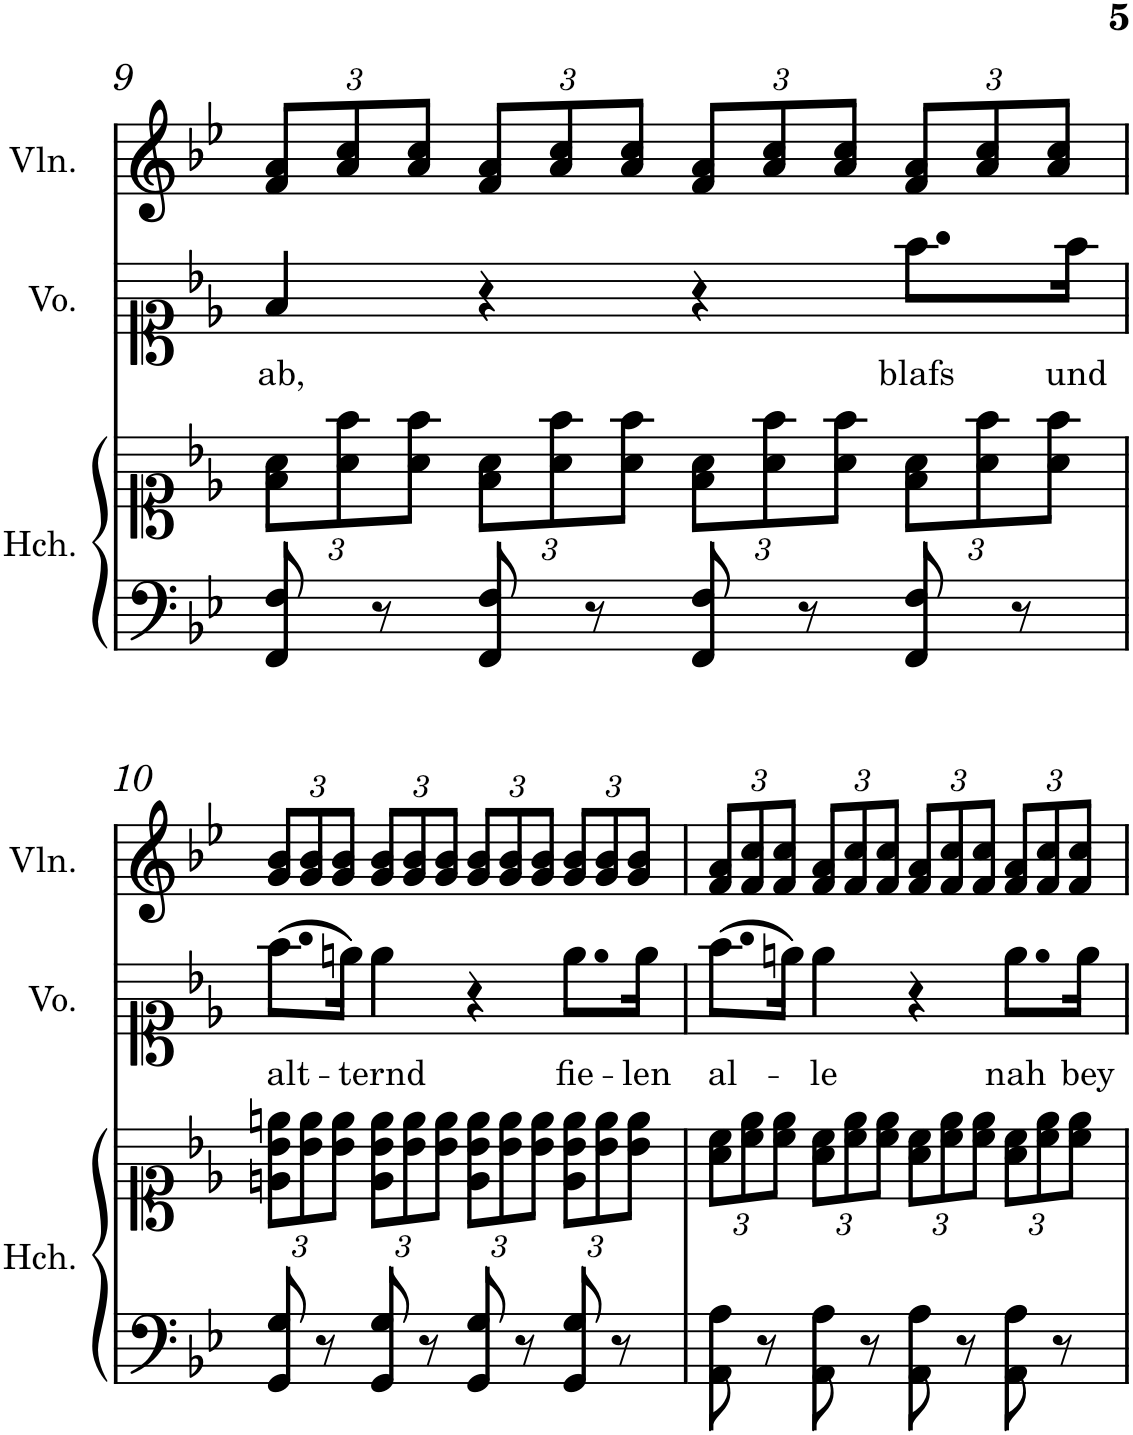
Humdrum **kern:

**kern	**kern	**kern	**text	**kern
*part3	*part3	*part2	*part2	*part1
*staff4	*staff3	*staff2	*staff2	*staff1
*I"Harpsichord	*	*I"Voice	*	*I"Violin
*I'Hch.	*	*I'Vo.	*	*I'Vln.
!!LO:PB:g=z
*clefF4	*clefC1	*clefC1	*	*clefG2
*k[b-e-]	*k[b-e-]	*k[b-e-]	*	*k[b-e-]
*M4/4	*M4/4	*M4/4	*	*M4/4
*met(c)	*met(c)	*met(c)	*	*met(c)
*	*Xbrackettup	*	*	*
=9	=9	=9	=9	=9
!	!	!	!LO:LY:b	!
*	*	*	*	*Xbrackettup
8FF/ 8F/	12f\ 12a\L	4f/	ab,	12f/ 12a/L
.	12a\ 12ff\	.	.	12a/ 12cc/
8r	.	.	.	.
.	12a\ 12ff\J	.	.	12a/ 12cc/J
8FF/ 8F/	12f\ 12a\L	4r	.	12f/ 12a/L
.	12a\ 12ff\	.	.	12a/ 12cc/
8r	.	.	.	.
.	12a\ 12ff\J	.	.	12a/ 12cc/J
8FF/ 8F/	12f\ 12a\L	4r	.	12f/ 12a/L
.	12a\ 12ff\	.	.	12a/ 12cc/
8r	.	.	.	.
.	12a\ 12ff\J	.	.	12a/ 12cc/J
!	!	!	!LO:LY:b	!
8FF/ 8F/	12f\ 12a\L	8.ff\L	blafs	12f/ 12a/L
.	12a\ 12ff\	.	.	12a/ 12cc/
8r	.	.	.	.
.	12a\ 12ff\J	.	.	12a/ 12cc/J
!	!	!	!LO:LY:b	!
.	.	16ff\Jk	und	.
!!LO:LB:g=z
=10	=10	=10	=10	=10
!	!	!	!LO:LY:b	!
8GG/ 8G/	12en\ 12b-\ 12een\L	(8.ff\L	alt-	12g/ 12b-/L
.	12b-\ 12ee\	.	.	12g/ 12b-/
8r	.	.	.	.
.	12b-\ 12ee\J	.	.	12g/ 12b-/J
.	.	16een\Jk)	.	.
!	!	!	!LO:LY:b	!
8GG/ 8G/	12e\ 12b-\ 12ee\L	4ee\	-ternd	12g/ 12b-/L
.	12b-\ 12ee\	.	.	12g/ 12b-/
8r	.	.	.	.
.	12b-\ 12ee\J	.	.	12g/ 12b-/J
8GG/ 8G/	12e\ 12b-\ 12ee\L	4r	.	12g/ 12b-/L
.	12b-\ 12ee\	.	.	12g/ 12b-/
8r	.	.	.	.
.	12b-\ 12ee\J	.	.	12g/ 12b-/J
!	!	!	!LO:LY:b	!
8GG/ 8G/	12e\ 12b-\ 12ee\L	8.ee\L	fie-	12g/ 12b-/L
.	12b-\ 12ee\	.	.	12g/ 12b-/
8r	.	.	.	.
.	12b-\ 12ee\J	.	.	12g/ 12b-/J
!	!	!	!LO:LY:b	!
.	.	16ee\Jk	-len	.
=11	=11	=11	=11	=11
!	!	!	!LO:LY:b	!
8AA\ 8A\	12a\ 12cc\L	(8.ff\L	al-	12f/ 12a/L
.	12cc\ 12ee-\	.	.	12f/ 12cc/
8r	.	.	.	.
.	12cc\ 12ee-\J	.	.	12f/ 12cc/J
.	.	16een\Jk)	.	.
!	!	!	!LO:LY:b	!
8AA\ 8A\	12a\ 12cc\L	4ee\	-le	12f/ 12a/L
.	12cc\ 12ee-\	.	.	12f/ 12cc/
8r	.	.	.	.
.	12cc\ 12ee-\J	.	.	12f/ 12cc/J
8AA\ 8A\	12a\ 12cc\L	4r	.	12f/ 12a/L
.	12cc\ 12ee-\	.	.	12f/ 12cc/
8r	.	.	.	.
.	12cc\ 12ee-\J	.	.	12f/ 12cc/J
!	!	!	!LO:LY:b	!
8AA\ 8A\	12a\ 12cc\L	8.ee\L	nah	12f/ 12a/L
.	12cc\ 12ee-\	.	.	12f/ 12cc/
8r	.	.	.	.
.	12cc\ 12ee-\J	.	.	12f/ 12cc/J
!	!	!	!LO:LY:b	!
.	.	16ee\Jk	bey	.
=	=	=	=	=
*-	*-	*-	*-	*-
